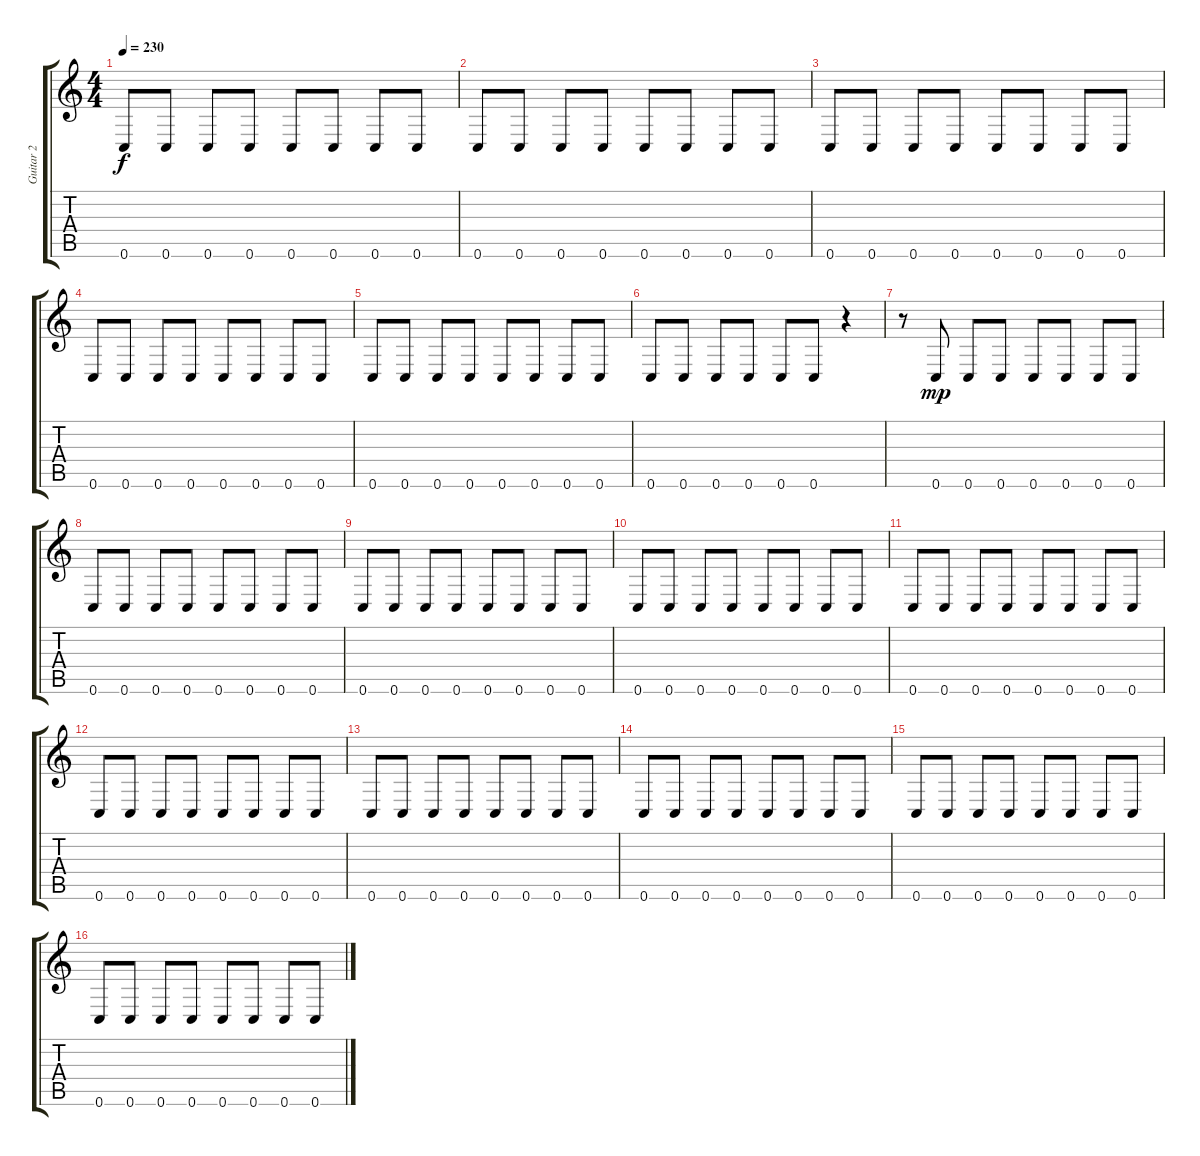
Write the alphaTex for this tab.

\track ("Guitar 2" "Guitar 2") {instrument overdrivenguitar}
\staff {score tabs}
\tuning (D4 A3 F3 C3 G2 C2) {hide}
\ts (4 4)
\tempo 230
\clef g2
\ks c
0.6.8{dy f} 0.6.8 0.6.8 0.6.8 0.6.8 0.6.8 0.6.8 0.6.8 |
0.6.8 0.6.8 0.6.8 0.6.8 0.6.8 0.6.8 0.6.8 0.6.8 |
0.6.8 0.6.8 0.6.8 0.6.8 0.6.8 0.6.8 0.6.8 0.6.8 |
0.6.8 0.6.8 0.6.8 0.6.8 0.6.8 0.6.8 0.6.8 0.6.8 |
0.6.8 0.6.8 0.6.8 0.6.8 0.6.8 0.6.8 0.6.8 0.6.8 |
0.6.8 0.6.8 0.6.8 0.6.8 0.6.8 0.6.8 r.4 |
r.8 0.6.8{dy mp} 0.6.8 0.6.8 0.6.8 0.6.8 0.6.8 0.6.8 |
0.6.8 0.6.8 0.6.8 0.6.8 0.6.8 0.6.8 0.6.8 0.6.8 |
0.6.8 0.6.8 0.6.8 0.6.8 0.6.8 0.6.8 0.6.8 0.6.8 |
0.6.8 0.6.8 0.6.8 0.6.8 0.6.8 0.6.8 0.6.8 0.6.8 |
0.6.8 0.6.8 0.6.8 0.6.8 0.6.8 0.6.8 0.6.8 0.6.8 |
0.6.8 0.6.8 0.6.8 0.6.8 0.6.8 0.6.8 0.6.8 0.6.8 |
0.6.8 0.6.8 0.6.8 0.6.8 0.6.8 0.6.8 0.6.8 0.6.8 |
0.6.8 0.6.8 0.6.8 0.6.8 0.6.8 0.6.8 0.6.8 0.6.8 |
0.6.8 0.6.8 0.6.8 0.6.8 0.6.8 0.6.8 0.6.8 0.6.8 |
0.6.8 0.6.8 0.6.8 0.6.8 0.6.8 0.6.8 0.6.8 0.6.8
